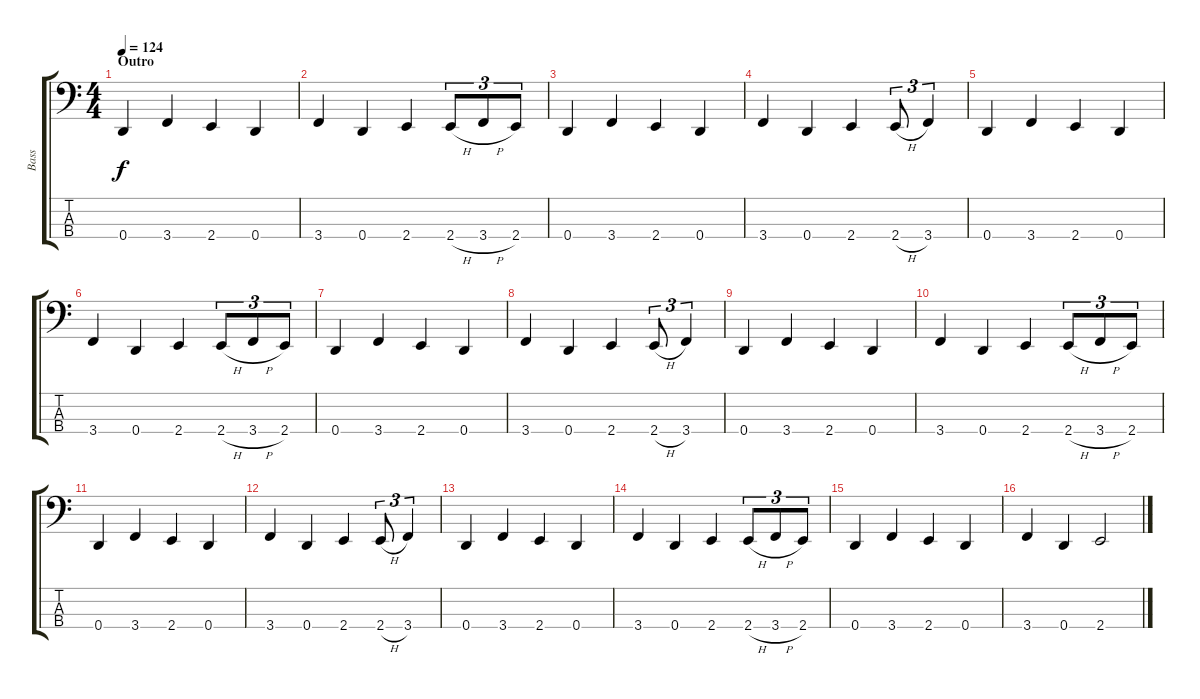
\track ("Bass" "Bass") {instrument electricbasspick}
\staff {score tabs}
\tuning (F2 C2 G1 D1) {hide}
\ts (4 4)
\section ("" "Outro")
\tempo 124
\clef f4
\ks c
0.4.4{dy f} 3.4.4 2.4.4 0.4.4 |
3.4.4 0.4.4 2.4.4 2.4{h}.8{tu (3 2)} 3.4{h}.8{tu (3 2)} 2.4.8{tu (3 2)} |
0.4.4 3.4.4 2.4.4 0.4.4 |
3.4.4 0.4.4 2.4.4 2.4{h}.8{tu (3 2)} 3.4.4{tu (3 2)} |
0.4.4 3.4.4 2.4.4 0.4.4 |
3.4.4 0.4.4 2.4.4 2.4{h}.8{tu (3 2)} 3.4{h}.8{tu (3 2)} 2.4.8{tu (3 2)} |
0.4.4 3.4.4 2.4.4 0.4.4 |
3.4.4 0.4.4 2.4.4 2.4{h}.8{tu (3 2)} 3.4.4{tu (3 2)} |
0.4.4 3.4.4 2.4.4 0.4.4 |
3.4.4 0.4.4 2.4.4 2.4{h}.8{tu (3 2)} 3.4{h}.8{tu (3 2)} 2.4.8{tu (3 2)} |
0.4.4 3.4.4 2.4.4 0.4.4 |
3.4.4 0.4.4 2.4.4 2.4{h}.8{tu (3 2)} 3.4.4{tu (3 2)} |
0.4.4 3.4.4 2.4.4 0.4.4 |
3.4.4 0.4.4 2.4.4 2.4{h}.8{tu (3 2)} 3.4{h}.8{tu (3 2)} 2.4.8{tu (3 2)} |
0.4.4 3.4.4 2.4.4 0.4.4 |
3.4.4 0.4.4 2.4.2
